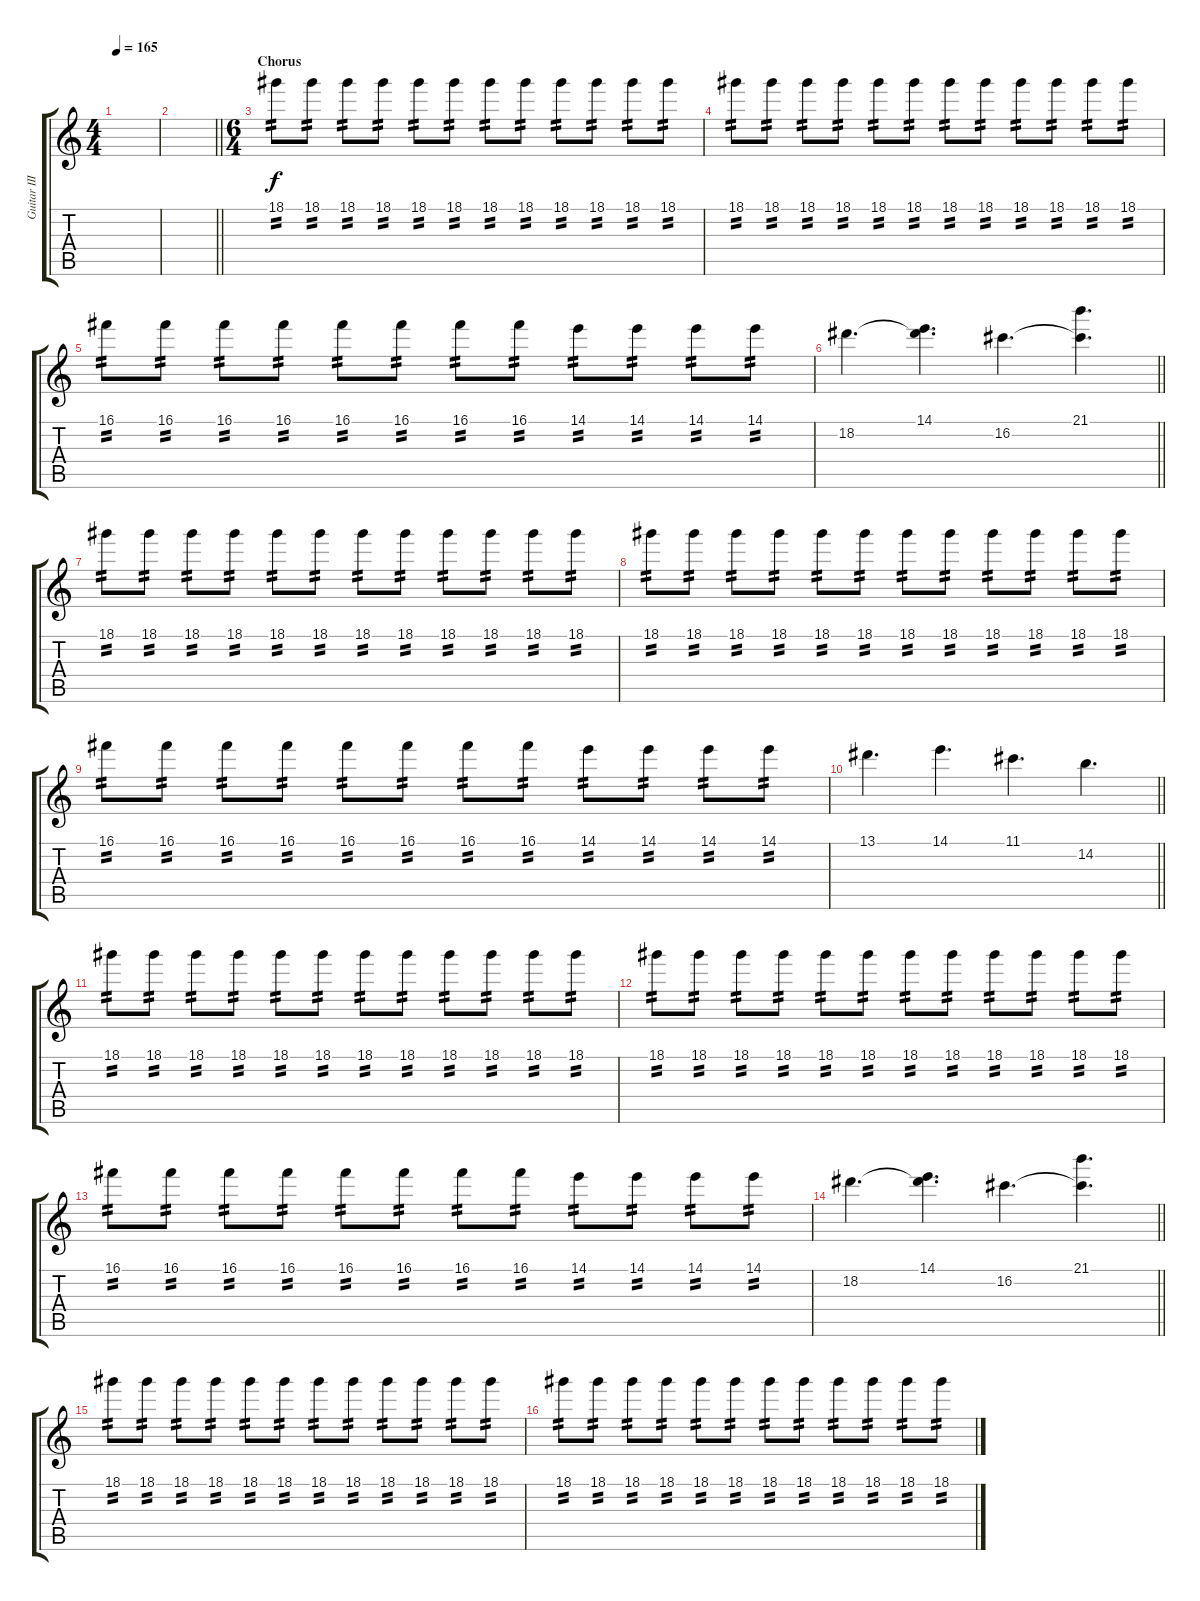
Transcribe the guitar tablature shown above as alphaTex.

\track ("Guitar III" "Guitar III") {instrument electricguitarjazz}
\staff {score tabs}
\tuning (D4 A3 F3 C3 G2 C2) {hide}
\ts (4 4)
\tempo 165
\clef g2
\ks c
|
\barLineRight lightlight
|
\ts (6 4)
\section ("" "Chorus")
18.1.8{tp 2 volume 13 instrument overdrivenguitar} 18.1.8{tp 2} 18.1.8{tp 2} 18.1.8{tp 2} 18.1.8{tp 2} 18.1.8{tp 2} 18.1.8{tp 2} 18.1.8{tp 2} 18.1.8{tp 2} 18.1.8{tp 2} 18.1.8{tp 2} 18.1.8{tp 2} |
18.1.8{tp 2} 18.1.8{tp 2} 18.1.8{tp 2} 18.1.8{tp 2} 18.1.8{tp 2} 18.1.8{tp 2} 18.1.8{tp 2} 18.1.8{tp 2} 18.1.8{tp 2} 18.1.8{tp 2} 18.1.8{tp 2} 18.1.8{tp 2} |
16.1.8{tp 2} 16.1.8{tp 2} 16.1.8{tp 2} 16.1.8{tp 2} 16.1.8{tp 2} 16.1.8{tp 2} 16.1.8{tp 2} 16.1.8{tp 2} 14.1.8{tp 2} 14.1.8{tp 2} 14.1.8{tp 2} 14.1.8{tp 2} |
\barLineRight lightlight
18.2.4{d volume 9} (14.1 18.2{t}).4{d} 16.2.4{d} (21.1 16.2{t}).4{d} |
\section ("" "")
18.1.8{tp 2 volume 13 instrument overdrivenguitar} 18.1.8{tp 2} 18.1.8{tp 2} 18.1.8{tp 2} 18.1.8{tp 2} 18.1.8{tp 2} 18.1.8{tp 2} 18.1.8{tp 2} 18.1.8{tp 2} 18.1.8{tp 2} 18.1.8{tp 2} 18.1.8{tp 2} |
18.1.8{tp 2} 18.1.8{tp 2} 18.1.8{tp 2} 18.1.8{tp 2} 18.1.8{tp 2} 18.1.8{tp 2} 18.1.8{tp 2} 18.1.8{tp 2} 18.1.8{tp 2} 18.1.8{tp 2} 18.1.8{tp 2} 18.1.8{tp 2} |
16.1.8{tp 2} 16.1.8{tp 2} 16.1.8{tp 2} 16.1.8{tp 2} 16.1.8{tp 2} 16.1.8{tp 2} 16.1.8{tp 2} 16.1.8{tp 2} 14.1.8{tp 2} 14.1.8{tp 2} 14.1.8{tp 2} 14.1.8{tp 2} |
\barLineRight lightlight
13.1.4{d volume 9} 14.1.4{d} 11.1.4{d} 14.2.4{d} |
\section ("" "")
18.1.8{tp 2 volume 13 instrument overdrivenguitar} 18.1.8{tp 2} 18.1.8{tp 2} 18.1.8{tp 2} 18.1.8{tp 2} 18.1.8{tp 2} 18.1.8{tp 2} 18.1.8{tp 2} 18.1.8{tp 2} 18.1.8{tp 2} 18.1.8{tp 2} 18.1.8{tp 2} |
18.1.8{tp 2} 18.1.8{tp 2} 18.1.8{tp 2} 18.1.8{tp 2} 18.1.8{tp 2} 18.1.8{tp 2} 18.1.8{tp 2} 18.1.8{tp 2} 18.1.8{tp 2} 18.1.8{tp 2} 18.1.8{tp 2} 18.1.8{tp 2} |
16.1.8{tp 2} 16.1.8{tp 2} 16.1.8{tp 2} 16.1.8{tp 2} 16.1.8{tp 2} 16.1.8{tp 2} 16.1.8{tp 2} 16.1.8{tp 2} 14.1.8{tp 2} 14.1.8{tp 2} 14.1.8{tp 2} 14.1.8{tp 2} |
\barLineRight lightlight
18.2.4{d volume 9} (14.1 18.2{t}).4{d} 16.2.4{d} (21.1 16.2{t}).4{d} |
\section ("" "")
18.1.8{tp 2 volume 13 instrument overdrivenguitar} 18.1.8{tp 2} 18.1.8{tp 2} 18.1.8{tp 2} 18.1.8{tp 2} 18.1.8{tp 2} 18.1.8{tp 2} 18.1.8{tp 2} 18.1.8{tp 2} 18.1.8{tp 2} 18.1.8{tp 2} 18.1.8{tp 2} |
18.1.8{tp 2} 18.1.8{tp 2} 18.1.8{tp 2} 18.1.8{tp 2} 18.1.8{tp 2} 18.1.8{tp 2} 18.1.8{tp 2} 18.1.8{tp 2} 18.1.8{tp 2} 18.1.8{tp 2} 18.1.8{tp 2} 18.1.8{tp 2}
